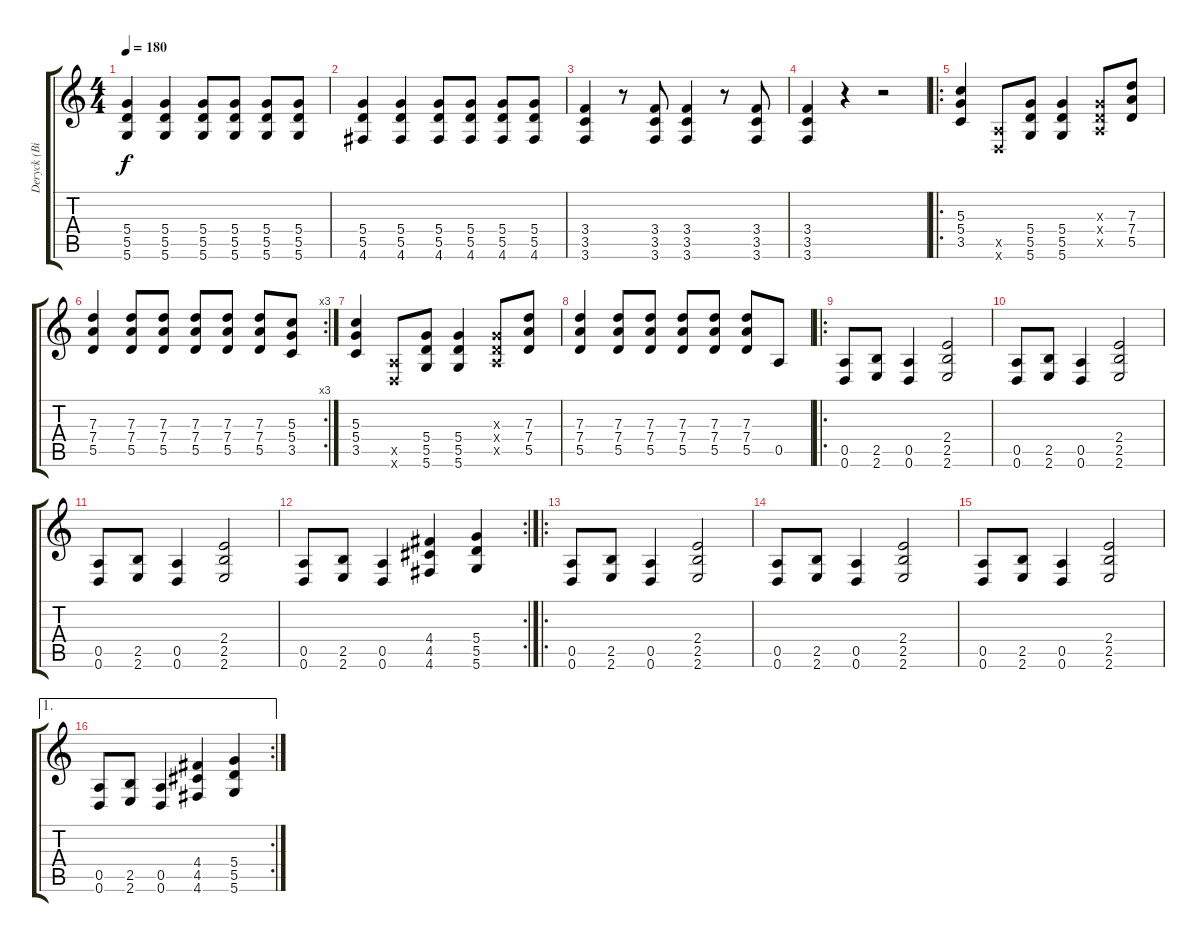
\track ("Deryck (Bizzy D) - Rhytm Guitar" "Deryck (Bi") {instrument distortionguitar}
\staff {score tabs}
\tuning (E4 B3 G3 D3 A2 D2) {hide}
\ts (4 4)
\tempo 180
\clef g2
\ks c
(5.4 5.5 5.6).4{dy f} (5.4 5.5 5.6).4 (5.4 5.5 5.6).8 (5.4 5.5 5.6).8 (5.4 5.5 5.6).8 (5.4 5.5 5.6).8 |
(5.4 5.5 4.6).4 (5.4 5.5 4.6).4 (5.4 5.5 4.6).8 (5.4 5.5 4.6).8 (5.4 5.5 4.6).8 (5.4 5.5 4.6).8 |
(3.4 3.5 3.6).4 r.8 (3.4 3.5 3.6).8 (3.4 3.5 3.6).4 r.8 (3.4 3.5 3.6).8 |
(3.4 3.5 3.6).4 r.4 r.2 |
\ro
(5.3 5.4 3.5).4 (0.5{x} 0.6{x}).8 (5.4 5.5 5.6).8 (5.4 5.5 5.6).4 (0.3{x} 0.4{x} 0.5{x}).8 (7.3 7.4 5.5).8 |
\rc 3
(7.3 7.4 5.5).4 (7.3 7.4 5.5).8 (7.3 7.4 5.5).8 (7.3 7.4 5.5).8 (7.3 7.4 5.5).8 (7.3 7.4 5.5).8 (5.3 5.4 3.5).8 |
(5.3 5.4 3.5).4 (0.5{x} 0.6{x}).8 (5.4 5.5 5.6).8 (5.4 5.5 5.6).4 (0.3{x} 0.4{x} 0.5{x}).8 (7.3 7.4 5.5).8 |
(7.3 7.4 5.5).4 (7.3 7.4 5.5).8 (7.3 7.4 5.5).8 (7.3 7.4 5.5).8 (7.3 7.4 5.5).8 (7.3 7.4 5.5).8 0.5.8 |
\ro
(0.5 0.6).8 (2.5 2.6).8 (0.5 0.6).4 (2.4 2.5 2.6).2 |
(0.5 0.6).8 (2.5 2.6).8 (0.5 0.6).4 (2.4 2.5 2.6).2 |
(0.5 0.6).8 (2.5 2.6).8 (0.5 0.6).4 (2.4 2.5 2.6).2 |
\rc 2
(0.5 0.6).8 (2.5 2.6).8 (0.5 0.6).4 (4.4 4.5 4.6).4 (5.4 5.5 5.6).4 |
\ro
(0.5 0.6).8 (2.5 2.6).8 (0.5 0.6).4 (2.4 2.5 2.6).2 |
(0.5 0.6).8 (2.5 2.6).8 (0.5 0.6).4 (2.4 2.5 2.6).2 |
(0.5 0.6).8 (2.5 2.6).8 (0.5 0.6).4 (2.4 2.5 2.6).2 |
\ae 1
\rc 2
(0.5 0.6).8 (2.5 2.6).8 (0.5 0.6).4 (4.4 4.5 4.6).4 (5.4 5.5 5.6).4
